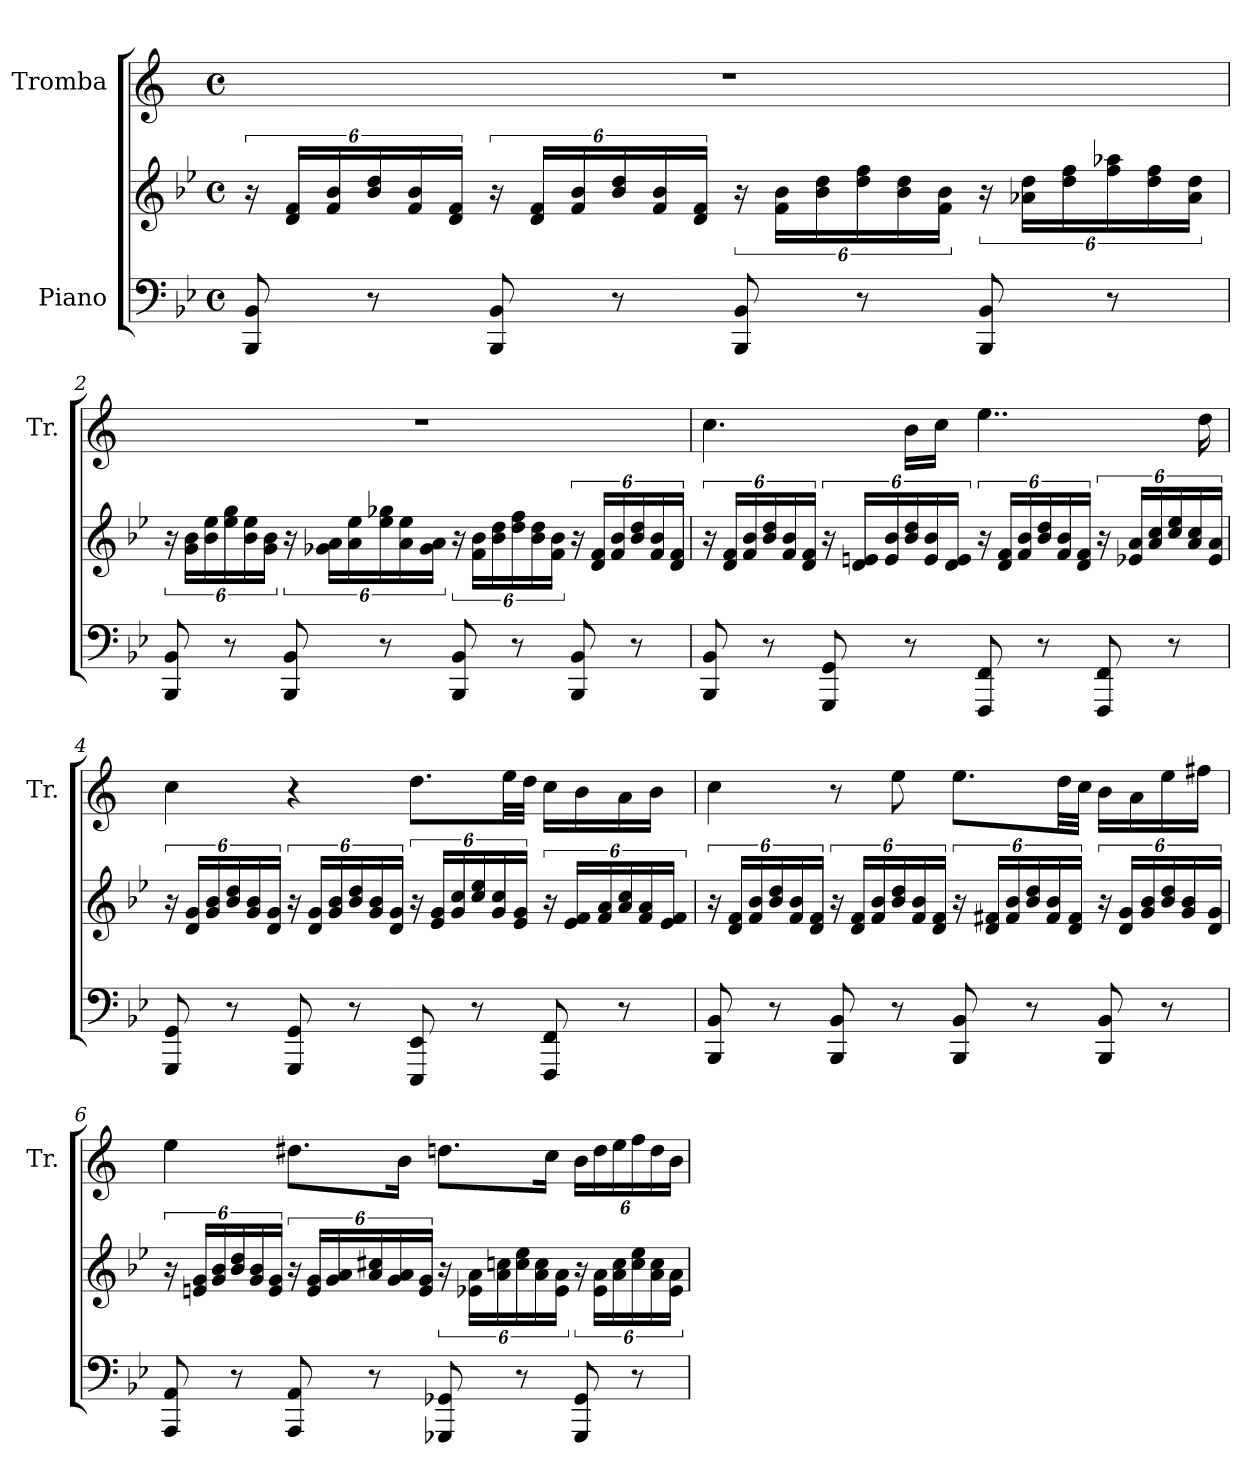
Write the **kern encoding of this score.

**kern	**kern	**kern
*part2	*part2	*part1
*staff3	*staff2	*staff1
*I"Piano	*	*I"Tromba
*	*	*I'Tr.
*clefF4	*clefG2	*clefG2
*	*	*ITrd1c2
*k[b-e-]	*k[b-e-]	*k[b-e-]
*M4/4	*M4/4	*M4/4
*met(c)	*met(c)	*met(c)
*MM30	*MM30	*MM30
=1	=1	=1
8BBB-/ 8BB-/	24r	1r
.	24d/ 24f/LL	.
.	24f/ 24b-/	.
8r	24b-/ 24dd/	.
.	24f/ 24b-/	.
.	24d/ 24f/JJ	.
8BBB-/ 8BB-/	24r	.
.	24d/ 24f/LL	.
.	24f/ 24b-/	.
8r	24b-/ 24dd/	.
.	24f/ 24b-/	.
.	24d/ 24f/JJ	.
8BBB-/ 8BB-/	24r	.
.	24f\ 24b-\LL	.
.	24b-\ 24dd\	.
8r	24dd\ 24ff\	.
.	24b-\ 24dd\	.
.	24f\ 24b-\JJ	.
8BBB-/ 8BB-/	24r	.
.	24a-X\ 24dd\LL	.
.	24dd\ 24ff\	.
8r	24ff\ 24aa-X\	.
.	24dd\ 24ff\	.
.	24a-\ 24dd\JJ	.
=2	=2	=2
8BBB-/ 8BB-/	24r	1r
.	24g\ 24b-\LL	.
.	24b-\ 24ee-\	.
8r	24ee-\ 24gg\	.
.	24b-\ 24ee-\	.
.	24g\ 24b-\JJ	.
8BBB-/ 8BB-/	24r	.
.	24g-X\ 24a\LL	.
.	24a\ 24ee-\	.
8r	24ee-\ 24gg-X\	.
.	24a\ 24ee-\	.
.	24g-\ 24a\JJ	.
8BBB-/ 8BB-/	24r	.
.	24f\ 24b-\LL	.
.	24b-\ 24dd\	.
8r	24dd\ 24ff\	.
.	24b-\ 24dd\	.
.	24f\ 24b-\JJ	.
8BBB-/ 8BB-/	24r	.
.	24d/ 24f/LL	.
.	24f/ 24b-/	.
8r	24b-/ 24dd/	.
.	24f/ 24b-/	.
.	24d/ 24f/JJ	.
!!LO:LB:g=z
=3	=3	=3
8BBB-/ 8BB-/	24r	4.b-\
.	24d/ 24f/LL	.
.	24f/ 24b-/	.
8r	24b-/ 24dd/	.
.	24f/ 24b-/	.
.	24d/ 24f/JJ	.
8GGG/ 8GG/	24r	.
.	24d/ 24en/LL	.
.	24e/ 24b-/	.
8r	24b-/ 24dd/	16a\LL
.	24e/ 24b-/	.
.	.	16b-\JJ
.	24d/ 24e/JJ	.
8FFF/ 8FF/	24r	4..dd\
.	24d/ 24f/LL	.
.	24f/ 24b-/	.
8r	24b-/ 24dd/	.
.	24f/ 24b-/	.
.	24d/ 24f/JJ	.
8FFF/ 8FF/	24r	.
.	24e-X/ 24a/LL	.
.	24a/ 24cc/	.
8r	24cc/ 24ee-/	.
.	24a/ 24cc/	.
.	.	16cc\
.	24e-/ 24a/JJ	.
=4	=4	=4
8GGG/ 8GG/	24r	4b-\
.	24d/ 24g/LL	.
.	24g/ 24b-/	.
8r	24b-/ 24dd/	.
.	24g/ 24b-/	.
.	24d/ 24g/JJ	.
8GGG/ 8GG/	24r	4r
.	24d/ 24g/LL	.
.	24g/ 24b-/	.
8r	24b-/ 24dd/	.
.	24g/ 24b-/	.
.	24d/ 24g/JJ	.
8EEE-/ 8EE-/	24r	8.cc\L
.	24e-/ 24g/LL	.
.	24g/ 24cc/	.
8r	24cc/ 24ee-/	.
.	24g/ 24cc/	.
.	.	32dd\LL
.	24e-/ 24g/JJ	.
.	.	32cc\JJJ
8FFF/ 8FF/	24r	16b-\LL
.	24e-/ 24f/LL	.
.	.	16a\
.	24f/ 24a/	.
8r	24a/ 24cc/	16g\
.	24f/ 24a/	.
.	.	16a\JJ
.	24e-/ 24f/JJ	.
!!LO:LB:g=z
=5	=5	=5
8BBB-/ 8BB-/	24r	4b-\
.	24d/ 24f/LL	.
.	24f/ 24b-/	.
8r	24b-/ 24dd/	.
.	24f/ 24b-/	.
.	24d/ 24f/JJ	.
8BBB-/ 8BB-/	24r	8r
.	24d/ 24f/LL	.
.	24f/ 24b-/	.
8r	24b-/ 24dd/	8dd\
.	24f/ 24b-/	.
.	24d/ 24f/JJ	.
8BBB-/ 8BB-/	24r	8.dd\L
.	24d/ 24f#X/LL	.
.	24f#/ 24b-/	.
8r	24b-/ 24dd/	.
.	24f#/ 24b-/	.
.	.	32cc\LL
.	24d/ 24f#/JJ	.
.	.	32b-\JJJ
8BBB-/ 8BB-/	24r	16a\LL
.	24d/ 24g/LL	.
.	.	16g\
.	24g/ 24b-/	.
8r	24b-/ 24dd/	16dd\
.	24g/ 24b-/	.
.	.	16een\JJ
.	24d/ 24g/JJ	.
=6	=6	=6
8AAA/ 8AA/	24r	4dd\
.	24en/ 24g/LL	.
.	24g/ 24b-/	.
8r	24b-/ 24dd/	.
.	24g/ 24b-/	.
.	24e/ 24g/JJ	.
8AAA/ 8AA/	24r	8.cc#X\L
.	24e/ 24g/LL	.
.	24g/ 24a/	.
8r	24a/ 24cc#X/	.
.	24g/ 24a/	.
.	.	16a\Jk
.	24e/ 24g/JJ	.
8GGG-X/ 8GG-X/	24r	8.ccn\L
.	24e-X\ 24a\LL	.
.	24a\ 24ccn\	.
8r	24cc\ 24ee-\	.
.	24a\ 24cc\	.
.	.	16b-\Jk
.	24e-\ 24a\JJ	.
*	*	*Xbrackettup
8GGG-/ 8GG-/	24r	24a\LL
.	24e-\ 24a\LL	24cc\
.	24a\ 24cc\	24dd\
8r	24cc\ 24ee-\	24ee-\
.	24a\ 24cc\	24cc\
.	24e-\ 24a\JJ	24a\JJ
=	=	=
*-	*-	*-
